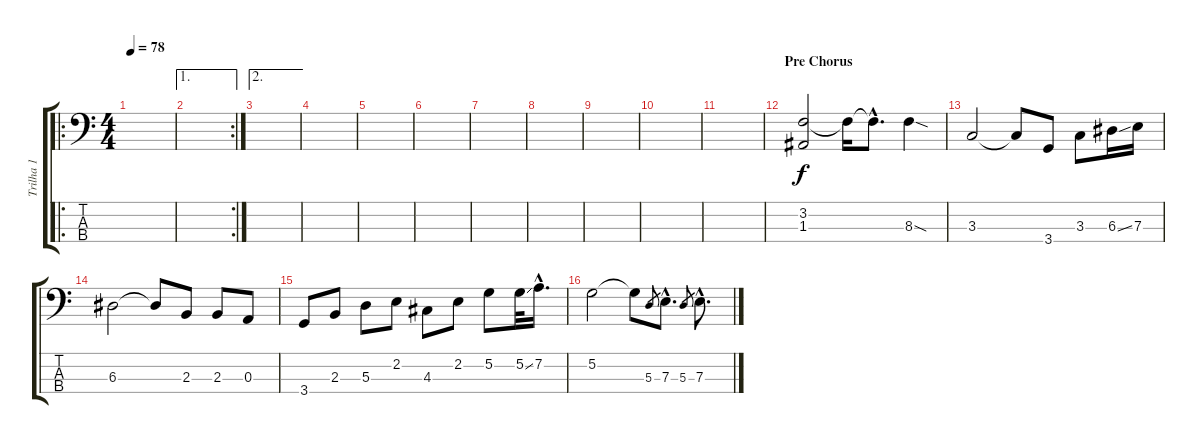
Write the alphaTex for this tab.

\track ("Trilha 1" "Trilha 1") {instrument electricbassfinger}
\staff {score tabs}
\tuning (G2 D2 A1 E1) {hide}
\ro
\ts (4 4)
\tempo 78
\clef f4
\ks c
|
\ae 1
\rc 2
|
\ae 2
|
|
|
|
|
|
|
|
|
\section ("" "Pre Chorus")
(3.2 1.3).2 3.2{t}.16 3.2{hac t}.8{d} 8.3{sod}.4 |
3.3.2 3.3{t}.8 3.4.8 3.3.8 6.3{ss}.16 7.3.16 |
6.3.2 6.3{t}.8 2.3.8 2.3.8 0.3.8 |
3.4.8 2.3.8 5.3.8 2.2.8 4.3.8 2.2.8 5.2.8 5.2{ss}.32 7.2{hac}.16{d} |
5.2.2 5.2{t}.8 5.3.8{gr} 7.3{hac}.8{d} 5.3.8{gr} 7.3{hac}.8{d}
